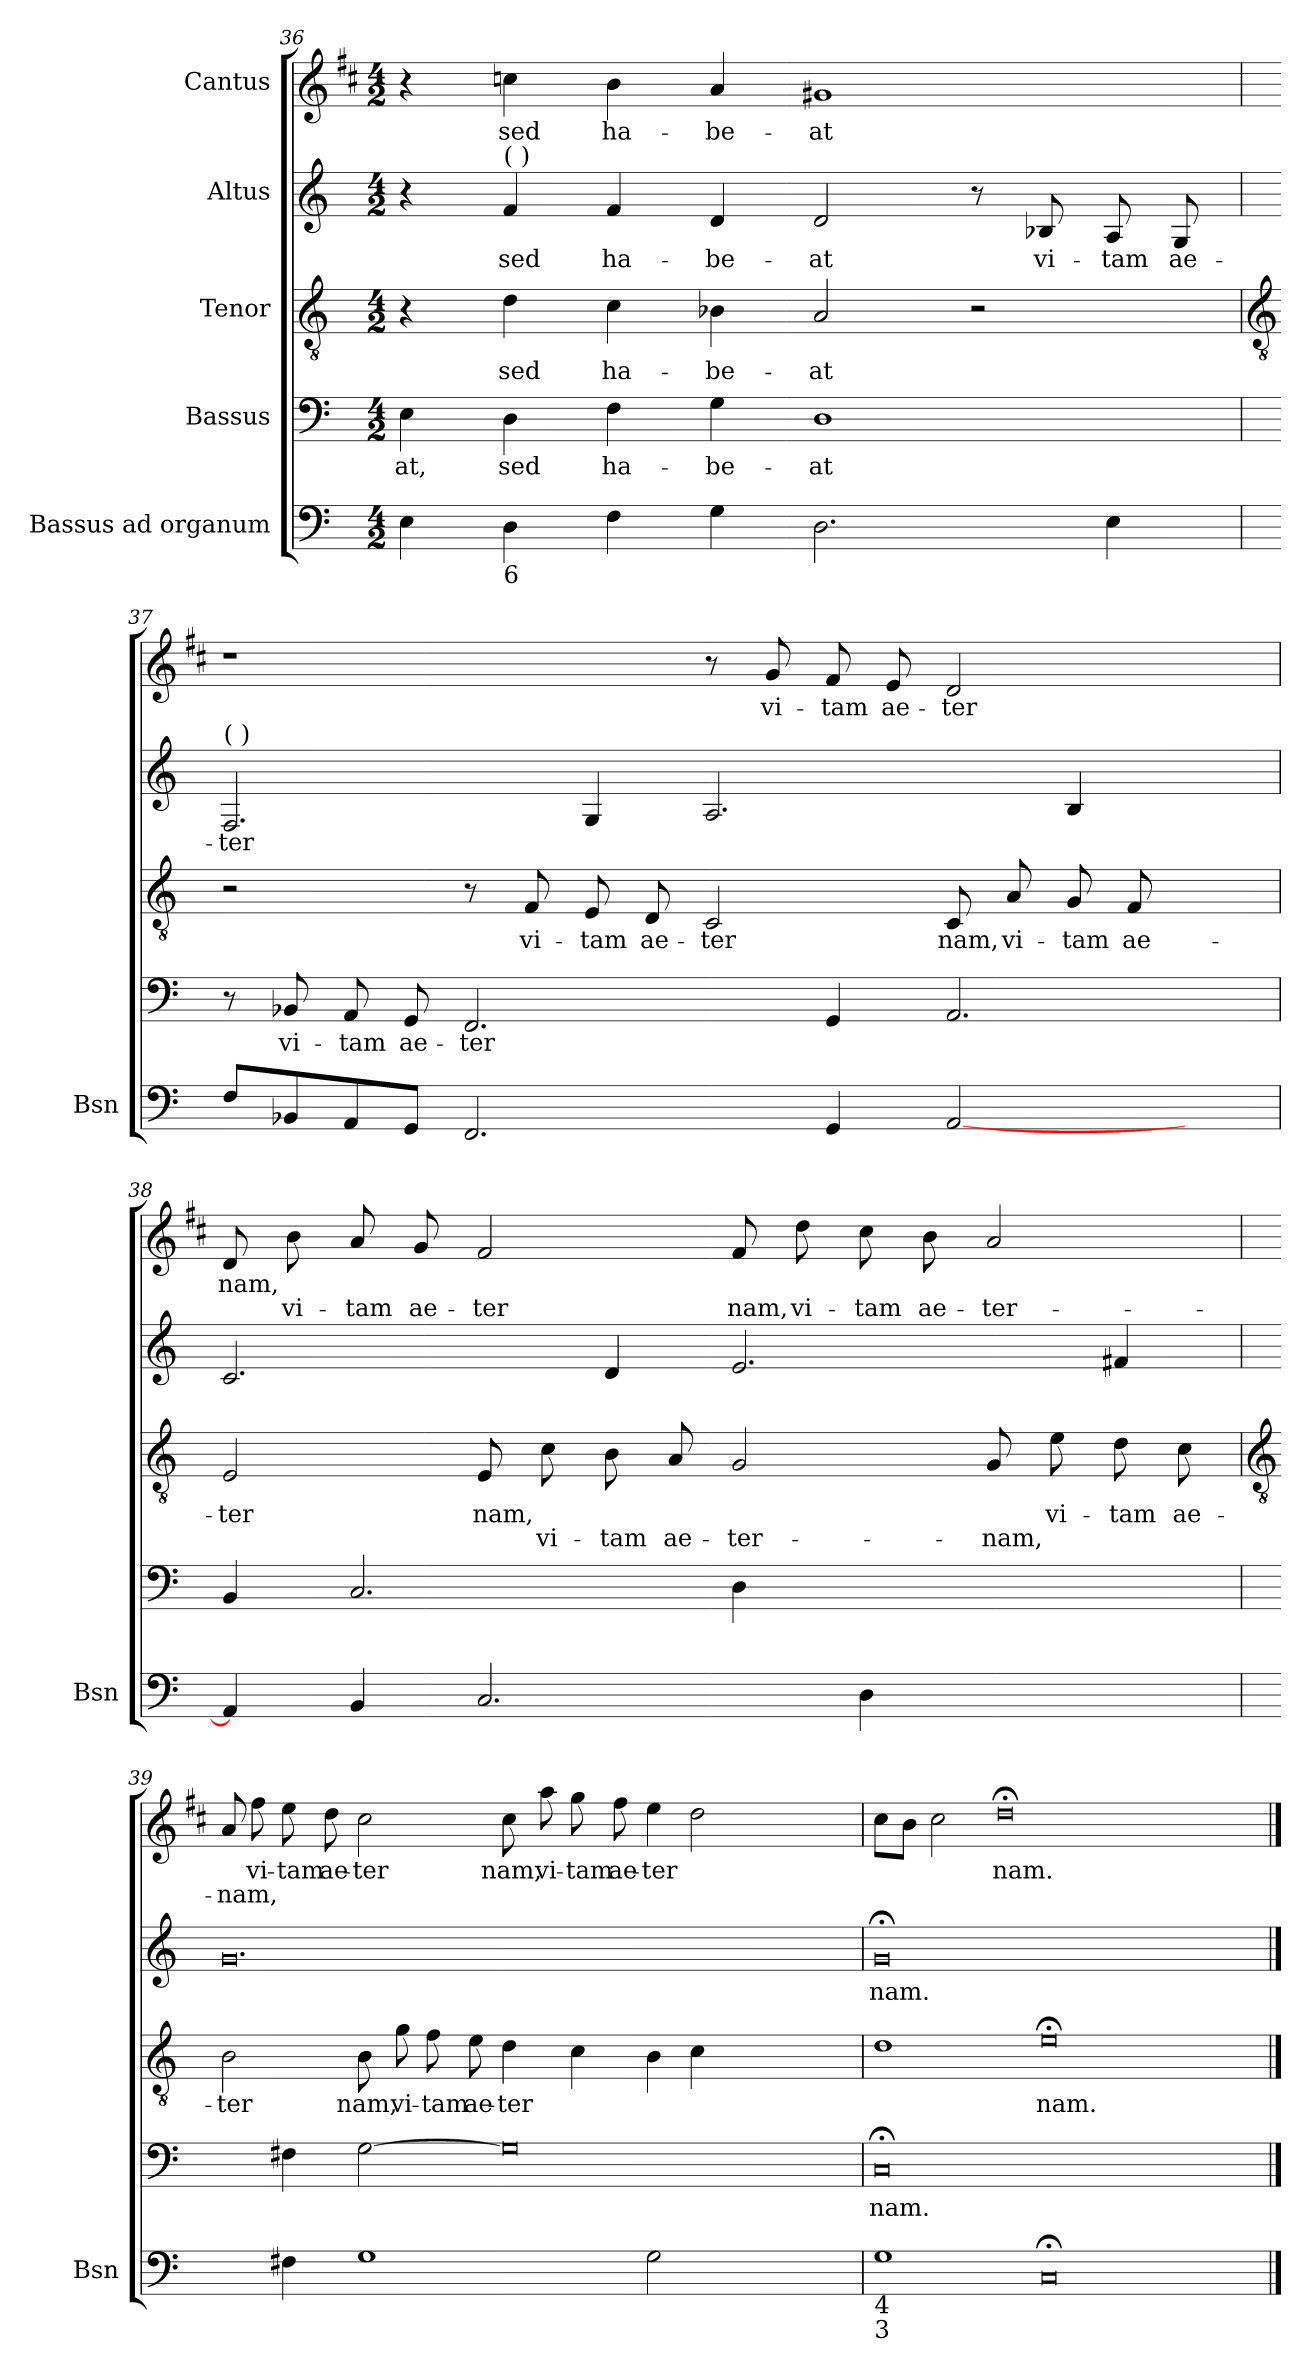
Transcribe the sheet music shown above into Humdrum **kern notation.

**kern	**kern	**text	**kern	**text	**text	**kern	**text	**kern	**text	**text
*part5	*part4	*part4	*part3	*part3	*part3	*part2	*part2	*part1	*part1	*part1
*staff5	*staff4	*staff4	*staff3	*staff3	*staff3	*staff2	*staff2	*staff1	*staff1	*staff1
*I"Bassus ad organum	*I"Bassus	*	*I"Tenor	*	*	*I"Altus	*	*I"Cantus	*	*
*I'Bsn	*	*	*	*	*	*	*	*	*	*
*clefF4	*clefF4	*	*clefGv2	*	*	*clefG2	*	*clefG2	*	*
*	*	*	*	*	*	*	*	*ITrd1c2	*	*
*k[]	*k[]	*	*k[]	*	*	*k[]	*	*k[]	*	*
*C:	*C:	*	*C:	*	*	*C:	*	*C:	*	*
*M4/2	*M4/2	*	*M4/2	*	*	*M4/2	*	*M4/2	*	*
=36	=36	=36	=36	=36	=36	=36	=36	=36	=36	=36
!	!	!LO:LY:b	!	!	!	!	!	!	!	!
4E	4E	-at,	4r	.	.	4r	.	4r	.	.
!	!	!	!	!	!	!LO:TX:a:t=(  )	!	!	!	!
!LO:TX:b:t=6	!	!	!	!	!	!	!	!	!	!
!	!	!LO:LY:b	!	!LO:LY:b	!	!	!LO:LY:b	!	!LO:LY:b	!
4D	4D	sed	4d	sed	.	4f	sed	4b-X	sed	.
!	!	!LO:LY:b	!	!LO:LY:b	!	!	!LO:LY:b	!	!LO:LY:b	!
4F	4F	ha-	4c	ha-	.	4f	ha-	4a	ha-	.
!	!	!LO:LY:b	!	!LO:LY:b	!	!	!LO:LY:b	!	!LO:LY:b	!
4G	4G	-be-	4B-X	-be-	.	4d	-be-	4g	-be-	.
!	!	!LO:LY:b	!	!LO:LY:b	!	!	!LO:LY:b	!	!LO:LY:b	!
2.D	1D	-at	2A	-at	.	2d	-at	1f#X	-at	.
.	.	.	2r	.	.	8r	.	.	.	.
!	!	!	!	!	!	!	!LO:LY:b	!	!	!
.	.	.	.	.	.	8B-X	vi-	.	.	.
!	!	!	!	!	!	!	!LO:LY:b	!	!	!
4E	.	.	.	.	.	8A	-tam	.	.	.
!	!	!	!	!	!	!	!LO:LY:b	!	!	!
.	.	.	.	.	.	8G	ae-	.	.	.
!!LO:LB:g=z
=37	=37	=37	=37	=37	=37	=37	=37	=37	=37	=37
*	*	*	*clefGv2	*	*	*	*	*	*	*
!	!	!	!	!	!	!LO:TX:a:t=(  )	!	!	!	!
!	!	!	!	!	!	!	!LO:LY:b	!	!	!
8FL	8r	.	2r	.	.	2.F	-ter	1r	.	.
!	!	!LO:LY:b	!	!	!	!	!	!	!	!
8BB-X	8BB-X	vi-	.	.	.	.	.	.	.	.
!	!	!LO:LY:b	!	!	!	!	!	!	!	!
8AA	8AA	-tam	.	.	.	.	.	.	.	.
!	!	!LO:LY:b	!	!	!	!	!	!	!	!
8GGJ	8GG	ae-	.	.	.	.	.	.	.	.
!	!	!LO:LY:b	!	!	!	!	!	!	!	!
2.FF	2.FF	-ter	8r	.	.	.	.	.	.	.
!	!	!	!	!LO:LY:b	!	!	!	!	!	!
.	.	.	8F	vi-	.	.	.	.	.	.
!	!	!	!	!LO:LY:b	!	!	!	!	!	!
.	.	.	8E	-tam	.	4G	.	.	.	.
!	!	!	!	!LO:LY:b	!	!	!	!	!	!
.	.	.	8D	ae-	.	.	.	.	.	.
!	!	!	!	!LO:LY:b	!	!	!	!	!	!
.	.	.	2C	-ter	.	2.A	.	8r	.	.
!	!	!	!	!	!	!	!	!	!LO:LY:b	!
.	.	.	.	.	.	.	.	8f	vi-	.
!	!	!	!	!	!	!	!	!	!LO:LY:b	!
4GG	4GG	.	.	.	.	.	.	8e	-tam	.
!	!	!	!	!	!	!	!	!	!LO:LY:b	!
.	.	.	.	.	.	.	.	8d	ae-	.
!	!	!	!	!LO:LY:b	!	!	!	!	!LO:LY:b	!
[2AA	2.AA	.	8C	nam,	.	.	.	2c	-ter	.
!	!	!	!	!LO:LY:b	!	!	!	!	!	!
.	.	.	8A	vi-	.	.	.	.	.	.
!	!	!	!	!LO:LY:b	!	!	!	!	!	!
.	.	.	8G	-tam	.	4B	.	.	.	.
!	!	!	!	!LO:LY:b	!	!	!	!	!	!
.	.	.	8F	ae-	.	.	.	.	.	.
4ryy	.	.	4ryy	.	.	4ryy	.	4ryy	.	.
=38	=38	=38	=38	=38	=38	=38	=38	=38	=38	=38
!	!	!	!	!LO:LY:b	!	!	!	!	!LO:LY:b	!
4AA]	4BB	.	2E	-ter	.	2.c	.	8c	nam,	.
!	!	!	!	!	!	!	!	!	!	!LO:LY:b
.	.	.	.	.	.	.	.	8a	.	vi-
!	!	!	!	!	!	!	!	!	!	!LO:LY:b
4BB	2.C	.	.	.	.	.	.	8g	.	-tam
!	!	!	!	!	!	!	!	!	!	!LO:LY:b
.	.	.	.	.	.	.	.	8f	.	ae-
!	!	!	!	!LO:LY:b	!	!	!	!	!	!LO:LY:b
2.C	.	.	8E	nam,	.	.	.	2e	.	-ter
!	!	!	!	!	!LO:LY:b	!	!	!	!	!
.	.	.	8c	.	vi-	.	.	.	.	.
!	!	!	!	!	!LO:LY:b	!	!	!	!	!
.	.	.	8B	.	-tam	4d	.	.	.	.
!	!	!	!	!	!LO:LY:b	!	!	!	!	!
.	.	.	8A	.	ae-	.	.	.	.	.
!	!	!	!	!	!LO:LY:b	!	!	!	!	!LO:LY:b
.	4D	.	2G	.	-ter-	2.e	.	8e	.	nam,
!	!	!	!	!	!	!	!	!	!	!LO:LY:b
.	.	.	.	.	.	.	.	8cc	.	vi-
!	!	!	!	!	!	!	!	!	!	!LO:LY:b
4D	[2Eyy	.	.	.	.	.	.	8b	.	-tam
!	!	!	!	!	!	!	!	!	!	!LO:LY:b
.	.	.	.	.	.	.	.	8a	.	ae-
!	!	!	!	!	!LO:LY:b	!	!	!	!	!LO:LY:b
[2Eyy	.	.	8G	.	-nam,	.	.	2g	.	-ter-
!	!	!	!	!LO:LY:b	!	!	!	!	!	!
.	.	.	8e	vi-	.	.	.	.	.	.
!	!	!	!	!LO:LY:b	!	!	!	!	!	!
.	4ryy	.	8d	-tam	.	4f#X	.	.	.	.
!	!	!	!	!LO:LY:b	!	!	!	!	!	!
.	.	.	8c	ae-	.	.	.	.	.	.
!!LO:LB:g=z
=39	=39	=39	=39	=39	=39	=39	=39	=39	=39	=39
*	*	*	*clefGv2	*	*	*	*	*	*	*
!	!	!	!	!LO:LY:b	!	!	!	!	!	!LO:LY:b
4Eyy]	4Eyy]	.	2B	-ter	.	0.g	.	8g	.	-nam,
!	!	!	!	!	!	!	!	!	!LO:LY:b	!
.	.	.	.	.	.	.	.	8ee	vi-	.
!	!	!	!	!	!	!	!	!	!LO:LY:b	!
4F#X	4F#X	.	.	.	.	.	.	8dd	-tam	.
!	!	!	!	!	!	!	!	!	!LO:LY:b	!
.	.	.	.	.	.	.	.	8cc	ae-	.
!	!	!	!	!LO:LY:b	!	!	!	!	!LO:LY:b	!
1G	[2G	.	8B	nam,	.	.	.	2b	-ter	.
!	!	!	!	!LO:LY:b	!	!	!	!	!	!
.	.	.	8g	vi-	.	.	.	.	.	.
!	!	!	!	!LO:LY:b	!	!	!	!	!	!
.	.	.	8f	-tam	.	.	.	.	.	.
!	!	!	!	!LO:LY:b	!	!	!	!	!	!
.	.	.	8e	ae-	.	.	.	.	.	.
!	!	!	!	!LO:LY:b	!	!	!	!	!LO:LY:b	!
.	0G]	.	4d	-ter	.	.	.	8b	nam,	.
!	!	!	!	!	!	!	!	!	!LO:LY:b	!
.	.	.	.	.	.	.	.	8gg	vi-	.
!	!	!	!	!	!	!	!	!	!LO:LY:b	!
.	.	.	4c	.	.	.	.	8ff	-tam	.
!	!	!	!	!	!	!	!	!	!LO:LY:b	!
.	.	.	.	.	.	.	.	8ee	ae-	.
!	!	!	!	!	!	!	!	!	!LO:LY:b	!
2G	.	.	4B	.	.	.	.	4dd	-ter	.
.	.	.	4c	.	.	.	.	2cc	.	.
1ryy	.	.	1ryy	.	.	.	.	.	.	.
.	.	.	.	.	.	.	.	2.ryy	.	.
=40	=40	=40	=40	=40	=40	=40	=40	=40	=40	=40
!LO:TX:b:t=4	!	!	!	!	!	!	!	!	!	!
!LO:TX:b:t=3	!	!	!	!	!	!	!	!	!	!
!	!	!LO:LY:b	!	!	!	!	!LO:LY:b	!	!	!
1G	0C;<	nam.	1d	.	.	0g;<	nam.	8bL	.	.
.	.	.	.	.	.	.	.	8aJ	.	.
.	.	.	.	.	.	.	.	2b	.	.
!	!	!	!	!	!	!	!	!	!LO:LY:b	!
.	.	.	.	.	.	.	.	0cc;<	nam.	.
!	!	!	!	!LO:LY:b	!	!	!	!	!	!
0C;<	.	.	0e;<	nam.	.	.	.	.	.	.
.	1ryy	.	.	.	.	1ryy	.	.	.	.
.	.	.	.	.	.	.	.	4ryy	.	.
==	==	==	==	==	==	==	==	==	==	==
*-	*-	*-	*-	*-	*-	*-	*-	*-	*-	*-
